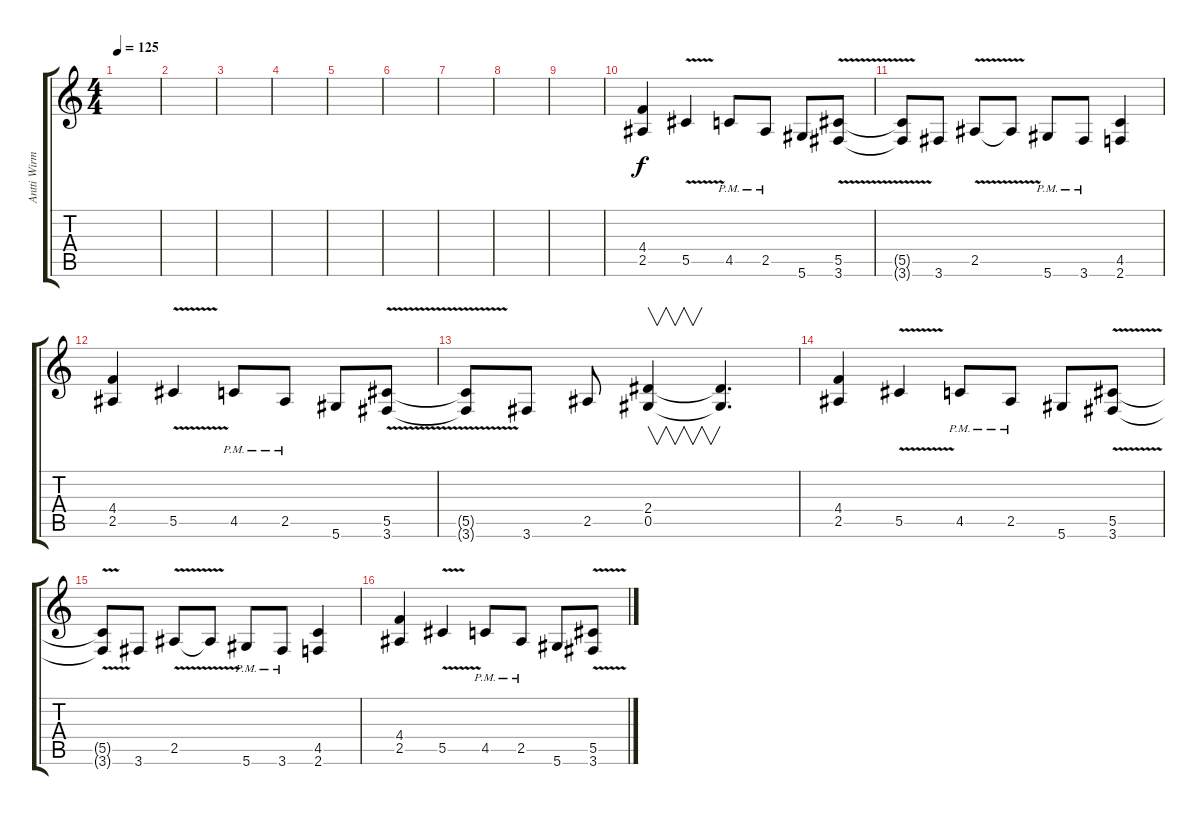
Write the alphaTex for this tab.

\track ("Antti Wirman (Warmen)" "Antti Wirm") {instrument overdrivenguitar}
\staff {score tabs}
\tuning (Eb4 Bb3 Gb3 Db3 Ab2 Eb2) {hide}
\ts (4 4)
\tempo 125
\clef g2
\ks c
|
|
|
|
|
|
|
|
|
(4.4 2.5).4 5.5{v}.4 4.5{pm}.8 2.5{pm}.8 5.6.8 (5.5 3.6{v}).8 |
(5.5{t} 3.6{t}).8 3.6.8 2.5{v}.8 2.5{t}.8 5.6{pm}.8 3.6{pm}.8 (4.5 2.6).4 |
(4.4 2.5).4 5.5{v}.4 4.5{pm}.8 2.5{pm}.8 5.6.8 (5.5 3.6{v}).8 |
(5.5{t} 3.6{t}).8 3.6.8 2.5.8 (2.4 0.5).4{v} (2.4{t} 0.5{t}).4{d} |
(4.4 2.5).4 5.5{v}.4 4.5{pm}.8 2.5{pm}.8 5.6.8 (5.5 3.6{v}).8 |
(5.5{t} 3.6{t}).8 3.6.8 2.5{v}.8 2.5{t}.8 5.6{pm}.8 3.6{pm}.8 (4.5 2.6).4 |
(4.4 2.5).4 5.5{v}.4 4.5{pm}.8 2.5{pm}.8 5.6.8 (5.5 3.6{v}).8
